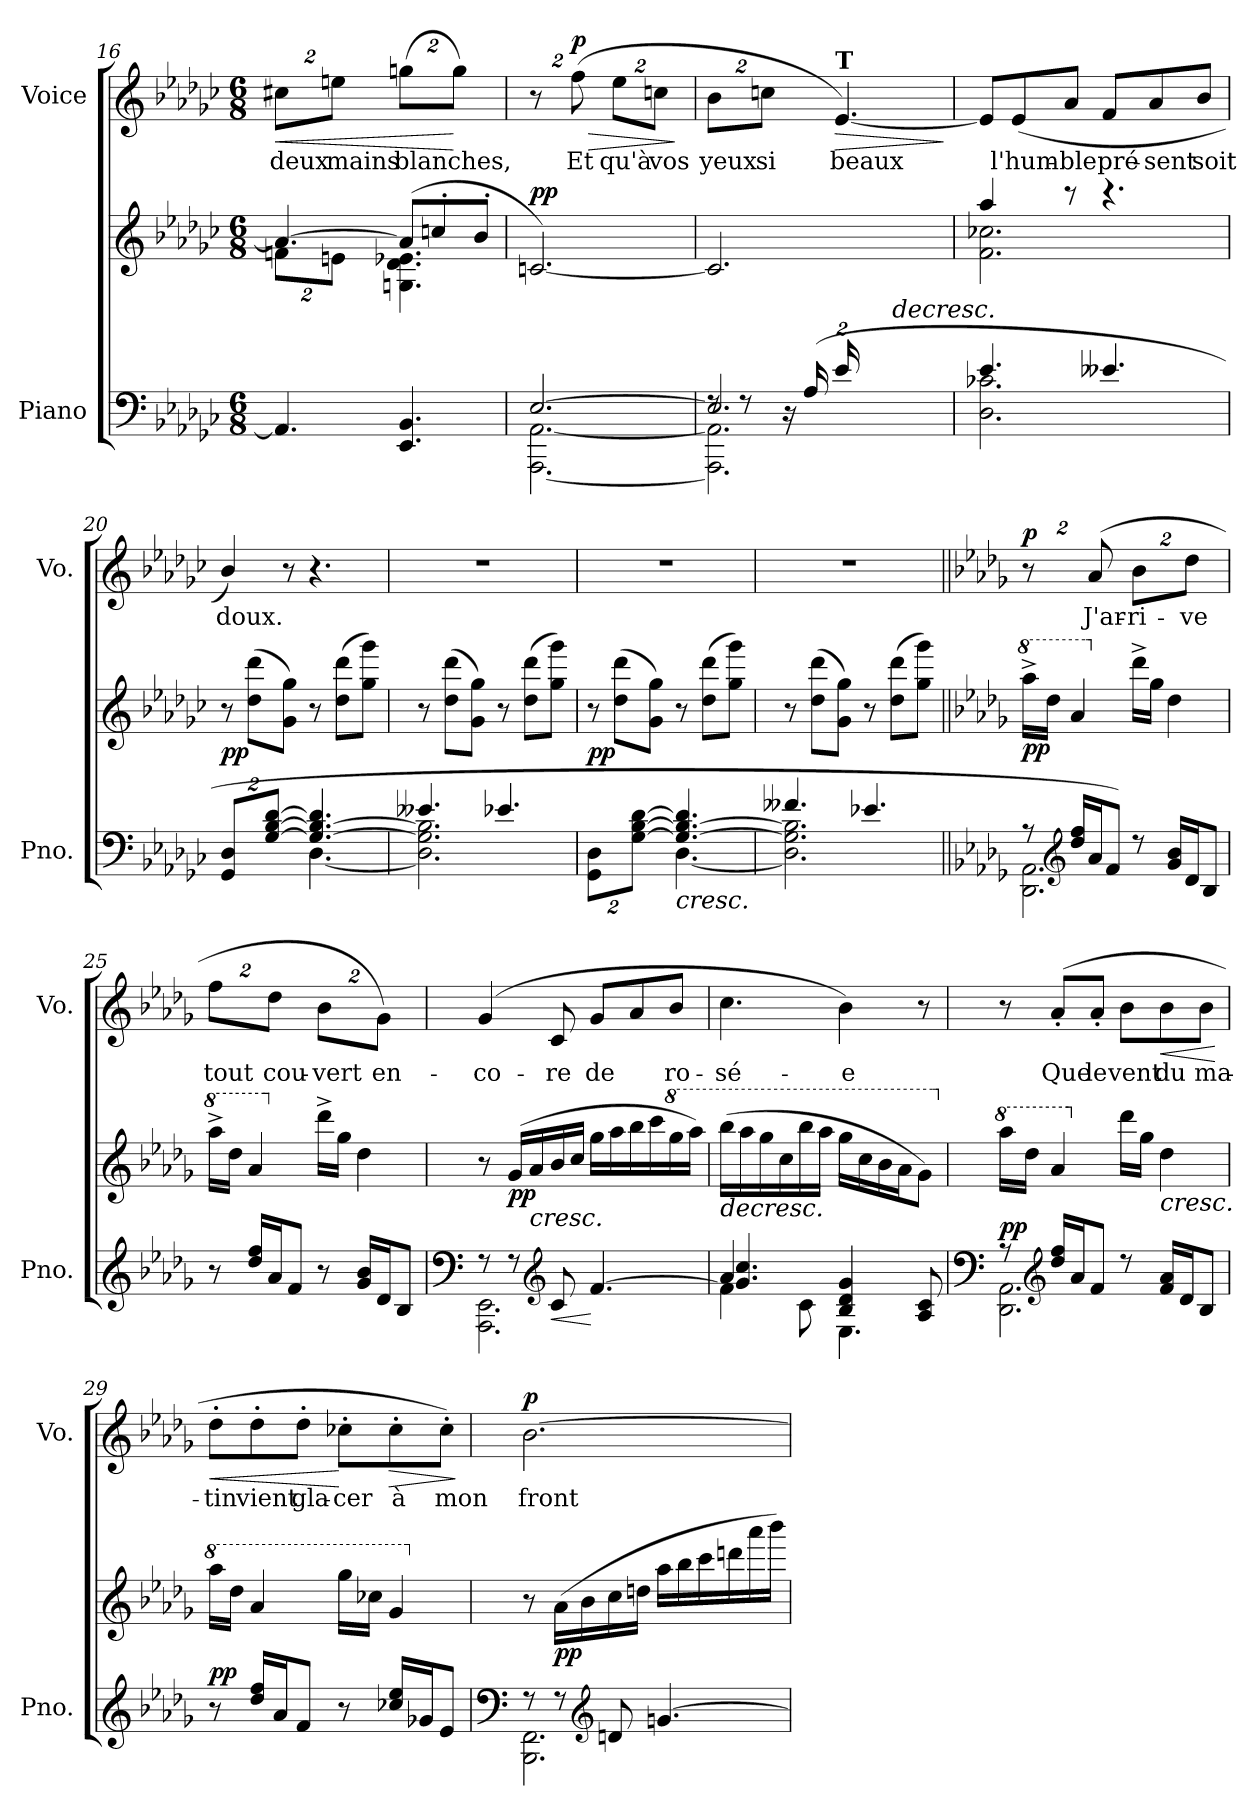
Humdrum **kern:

**kern	**kern	**dynam	**kern	**text	**dynam
*part2	*part2	*part2	*part1	*part1	*part1
*staff3	*staff2	*staff2/3	*staff1	*staff1	*staff1
*I"Piano	*	*	*I"Voice	*	*
*I'Pno.	*	*	*I'Vo.	*	*
!!LO:PB:g=z
*clefF4	*clefG2	*	*clefG2	*	*
*k[b-e-a-d-g-c-]	*k[b-e-a-d-g-c-]	*	*k[b-e-a-d-g-c-]	*	*
*M6/8	*M6/8	*	*M6/8	*	*
=16	=16	=16	=16	=16	=16
*	*^	*	*	*	*
*	*	*Xbrackettup	*	*Xbrackettup	*	*
!	!	!	!	!	!LO:LY:b	!LO:HP:b
4.AA/]	4.a/_	16%3fn\L	.	16%3cc#X\L	deux	<
!	!	!	!	!	!LO:LY:b	!
.	.	16%3en\J	.	16%3een\J	mains	.
!	!	!	!	!	!LO:LY:b	!
4.EE-/ 4.BB-/	(>8a/L]	4.Gn\ 4.d-\ 4.e-X\	.	(>16%3ggn\L	blanches,	.
.	8ccn'/	.	.	.	.	.
.	.	.	.	16%3gg\J)	.	[
.	8b-'/J	.	.	.	.	.
*	*v	*v	*	*	*	*
=17	=17	=17	=17	=17	=17
*^	*	*	*	*	*
!	!	!	!LO:DY:a	!	!	!
[2.E-/	[2.AAA-\ [2.AA-\	[2.cn/)	pp	16%3r	.	.
!	!	!	!	!	!LO:LY:b	!LO:HP:b
!	!	!	!	!	!	!LO:DY:n=1:a
.	.	.	.	(>16%3ff\	Et	> p
!	!	!	!	!	!LO:LY:b	!
.	.	.	.	16%3ee-\L	qu'à	.
!	!	!	!	!	!LO:LY:b	!
.	.	.	.	16%3ccn\J	vos	.
*v	*v	*	*	*	*	*
.	.	.	.	.	]
=18	=18	=18	=18	=18	=18
*^	*^	*	*	*	*
*	*^	*	*	*	*	*	*
!	!	!	!	!	!	!	!LO:LY:b	!
2.E-/]	2.AAA-\] 2.AA-\]	8rF	2.c/]	4...ryy	.	16%3b-\L	yeux	.
.	.	8rF	.	.	.	.	.	.
!	!	!	!	!	!	!	!LO:LY:b	!
.	.	.	.	.	.	16%3ccn\J	si	.
.	.	16r	.	.	.	.	.	.
.	.	(>16A-/LL	.	.	.	.	.	.
*	*	*Xbrackettup	*	*	*	*	*	*
!	!	!	!	!	!	!LO:TX:a:B:t=T	!	!
!	!	!	!	!	!	!	!LO:LY:b	!LO:HP:b
.	.	32%3e-/	.	.	.	[4.e-/)	beaux	>
.	.	4ryy	.	32%3a-\	.	.	.	.
!	!	!	!	!	!LO:HP:b	!	!	!
.	.	.	.	32%3ccn\	>	.	.	.
.	.	.	.	32%3ee-\JJ	.	.	.	.
.	.	32ryy	.	.	.	.	.	.
*v	*v	*v	*	*	*	*	*	*
*	*v	*v	*	*	*	*
.	.	.	.	.	]
=19	=19	=19	=19	=19	=19
*^	*^	*	*	*	*
4.e-/	2.D-\ 2.c-X\	4aa-/)	2.f\ 2.cc-X\	.	8e-/L]	.	.
!	!	!	!	!	!	!LO:LY:b	!
.	.	.	.	.	(<8e-/	l'hum-	.
!	!	!	!	!	!	!LO:LY:b	!
.	.	8r	.	.	8a-/J	-ble	.
!	!	!	!	!	!	!LO:LY:b	!
4.e--X/	.	4.r	.	.	8f/L	pré-	.
!	!	!	!	!	!	!LO:LY:b	!
.	.	.	.	.	8a-/	-sent	.
!	!	!	!	!	!	!LO:LY:b	!
.	.	.	.	.	8b-/J	soit	.
*	*	*v	*v	*	*	*	*
=20	=20	=20	=20	=20	=20	=20
!	!	!	!LO:DY:b	!	!LO:LY:b	!
16%3GG-/ 16%3D-/L	4.ryy	8r	pp	4b-/)	doux.	.
.	.	(>8dd-\ 8ddd-\L	.	.	.	.
[16%3G-/ [16%3B-/ [16%3d-/J	.	.	.	.	.	.
.	.	8g-\ 8gg-\J)	.	8r	.	.
4.G-/_ 4.B-/_ 4.d-/]	[4.D-\	8r	.	4.r	.	.
.	.	(>8dd-\ 8ddd-\L	.	.	.	.
.	.	8gg-\ 8ggg-\J)	.	.	.	.
!!LO:PB:g=z
=21	=21	=21	=21	=21	=21	=21
4.e--X/	2.D-\] 2.G-\] 2.B-\]	8r	.	2.r	.	.
.	.	(>8dd-\ 8ddd-\L	.	.	.	.
.	.	8g-\ 8gg-\J)	.	.	.	.
4.e-X/	.	8r	.	.	.	.
.	.	(>8dd-\ 8ddd-\L	.	.	.	.
.	.	8gg-\ 8ggg-\J)	.	.	.	.
*v	*v	*	*	*	*	*
.	.	]	.	.	.
=22	=22	=22	=22	=22	=22
*^	*	*	*	*	*
!	!	!	!LO:DY:b	!	!	!
16%3GG-\ 16%3D-\L	4.ryy	8r	pp	2.r	.	.
.	.	(>8dd-\ 8ddd-\L	.	.	.	.
[16%3G-\ [16%3B-\ [16%3d-\J	.	.	.	.	.	.
.	.	8g-\ 8gg-\J)	.	.	.	.
!	!	!	!LO:HP:b=2	!	!	!
4.G-/_ 4.B-/_ 4.d-/]	[4.D-\	8r	<	.	.	.
.	.	(>8dd-\ 8ddd-\L	.	.	.	.
.	.	8gg-\ 8ggg-\J)	.	.	.	.
=23	=23	=23	=23	=23	=23	=23
4.f--X/	2.D-\] 2.G-\] 2.B-\]	8r	.	2.r	.	.
.	.	(>8dd-\ 8ddd-\L	.	.	.	.
.	.	8g-\ 8gg-\J)	.	.	.	.
4.e-X/	.	8r	.	.	.	.
.	.	(>8dd-\ 8ddd-\L	.	.	.	.
.	.	8gg-\ 8ggg-\J)	.	.	.	.
=24||	=24||	=24||	=24||	=24||	=24||	=24||
*k[b-e-a-d-g-]	*	*k[b-e-a-d-g-]	*	*k[b-e-a-d-g-]	*	*
*	*	*8va	*	*	*	*
!	!	!	!LO:DY:b	!	!	!LO:DY:a
8r	2.DD-\ 2.AA-\	(>16aaa-^\LL	pp	16%3r	.	p
.	.	16ddd-\JJ	.	.	.	.
*clefG2	*	*	*	*	*	*
16dd-/ 16ff/LL	.	4aa-/	.	.	.	.
!	!	!	!	!	!LO:LY:b	!
16a-/J	.	.	.	(>16%3a-/	J'ar-	.
8f/J)	.	.	.	.	.	.
*	*	*X8va	*	*	*	*
!	!	!	!	!	!LO:LY:b	!
8r	.	(>16ddd-^\LL	.	16%3b-\L	-ri-	.
.	.	16gg-\JJ	.	.	.	.
16g-/ 16b-/LL	.	4dd-\	.	.	.	.
!	!	!	!	!	!LO:LY:b	!
16d-/J	.	.	.	16%3dd-\J	-ve	.
8B-/J)	.	.	.	.	.	.
*v	*v	*	*	*	*	*
!!LO:LB:g=z
=25	=25	=25	=25	=25	=25
*	*8va	*	*	*	*
!	!	!	!	!LO:LY:b	!
8r	(>16aaa-^\LL	.	16%3ff\L	tout	.
.	16ddd-\JJ	.	.	.	.
16dd-/ 16ff/LL	4aa-/	.	.	.	.
!	!	!	!	!LO:LY:b	!
16a-/J	.	.	16%3dd-\J	cou-	.
8f/J)	.	.	.	.	.
*	*X8va	*	*	*	*
!	!	!	!	!LO:LY:b	!
8r	(>16ddd-^\LL	.	16%3b-\L	-vert	.
.	16gg-\JJ	.	.	.	.
16g-/ 16b-/LL	4dd-\	.	.	.	.
!	!	!	!	!LO:LY:b	!
16d-/J	.	.	16%3g-\J)	en-	.
8B-/J)	.	.	.	.	.
=26	=26	=26	=26	=26	=26
*clefF4	*	*	*	*	*
*^	*	*	*	*	*
!	!	!	!	!	!LO:LY:b	!
8r	2.AAA-\ 2.EE-\	8r	.	(>4g-/	-co-	.
!	!	!	!LO:DY:b	!	!	!
8r	.	(>16g-/LL	pp	.	.	.
!	!	!	!LO:HP:b	!	!	!
.	.	16a-/	<	.	.	.
*clefG2	*	*	*	*	*	*
!	!	!	!LO:HP:b=2	!	!LO:LY:b	!
8c/	.	16b-/	<	8c/	-re	.
.	.	16cc/JJ	.	.	.	.
!	!	!	!	!	!LO:LY:b	!
[4.f/	.	16gg-\LL	[	8g-/L	de	.
.	.	16aa-\	.	.	.	.
.	.	16bb-\	.	8a-/	.	.
.	.	16ccc\	.	.	.	.
*	*	*8va	*	*	*	*
!	!	!	!	!	!LO:LY:b	!
.	.	16ggg-\	.	8b-/J	ro-	.
.	.	16aaa-\JJ)	.	.	.	.
*v	*v	*	*	*	*	*
.	.	[	.	.	.
=27	=27	=27	=27	=27	=27
*^	*	*	*	*	*
*	*^	*	*	*	*	*
!	!	!	!	!LO:HP:b	!	!LO:LY:b	!
4.a-/	4.g-/ 4.cc/	4f\]	(>16bbb-\LL	>	4.cc\	-sé-	.
.	.	.	16aaa-\	.	.	.	.
.	.	.	16ggg-\	.	.	.	.
.	.	.	16ccc\	.	.	.	.
.	.	8c\	16bbb-\	.	.	.	.
.	.	.	16aaa-\JJ	.	.	.	.
!	!	!	!	!	!	!LO:LY:b	!
4B-/ 4d-/ 4g-/	4.ryy	4.E-\	16ggg-\LL	.	4b-\)	-e	.
.	.	.	16ccc\	[	.	.	.
.	.	.	16bb-\	.	.	.	.
.	.	.	16aa-\J	.	.	.	.
8A-/ 8c/	.	.	8gg-\J)	.	8r	.	.
*v	*v	*v	*	*	*	*	*
=28	=28	=28	=28	=28	=28
*clefF4	*	*	*	*	*
*^	*	*	*	*	*
*	*	*X8va	*	*	*	*
*	*	*8va	*	*	*	*
!	!	!	!LO:DY:a=2	!	!	!
8r	2.DD-\ 2.AA-\	(>16aaa-\LL	pp	8r	.	.
.	.	16ddd-\JJ	.	.	.	.
*clefG2	*	*	*	*	*	*
!	!	!	!	!	!LO:LY:b	!
16dd-/ 16ff/LL	.	4aa-/	.	(>8a-'/L	Que	.
16a-/J	.	.	.	.	.	.
!	!	!	!	!	!LO:LY:b	!
8f/J)	.	.	.	8a-'/J	le	.
*	*	*X8va	*	*	*	*
!	!	!	!	!	!LO:LY:b	!
8r	.	(>16ddd-\LL	.	8b-\L	vent	.
.	.	16gg-\JJ	.	.	.	.
!	!	!	!LO:HP:b	!	!LO:LY:b	!LO:HP:b
16f/ 16a-/LL	.	4dd-\	<	8b-\	du	<
16d-/J	.	.	.	.	.	.
!	!	!	!	!	!LO:LY:b	!
8B-/J)	.	.	.	8b-\J	ma-	.
*v	*v	*	*	*	*	*
.	.	.	.	.	[
!!LO:LB:g=z
=29	=29	=29	=29	=29	=29
*	*8va	*	*	*	*
!	!	!LO:DY:a=2	!	!LO:LY:b	!LO:HP:b
8r	(>16aaa-\LL	pp	8dd-'\L	-tin	<
.	16ddd-\JJ	.	.	.	.
!	!	!	!	!LO:LY:b	!
16dd-/ 16ff/LL	4aa-/	.	8dd-'\	vient	.
16a-/J	.	.	.	.	.
!	!	!	!	!LO:LY:b	!
8f/J)	.	.	8dd-'\J	gla-	.
!	!	!	!	!LO:LY:b	!
8r	(>16ggg-\LL	.	8cc-X'\L	-cer	[
.	16ccc-X\JJ	]	.	.	.
!	!	!	!	!LO:LY:b	!LO:HP:b
16cc-X/ 16ee-/LL	4gg-/	.	8cc-'\	à	>
16g-X/J	.	.	.	.	.
!	!	!	!	!LO:LY:b	!
8e-/J)	.	.	8cc-'\J)	mon	.
.	.	.	.	.	]
=30	=30	=30	=30	=30	=30
*clefF4	*	*	*	*	*
*^	*	*	*	*	*
*	*	*X8va	*	*	*	*
!	!	!	!	!	!LO:LY:b	!LO:DY:a
8r	2.BBB-\ 2.FF\	8r	.	[2.b-\	front	p
!	!	!	!LO:DY:b	!	!	!
8r	.	(>16a-\LL	pp	.	.	.
.	.	16b-\	.	.	.	.
*clefG2	*	*	*	*	*	*
8dn/	.	16cc\	.	.	.	.
.	.	16ddn\JJ	.	.	.	.
[4.gn/	.	16aa-\LL	.	.	.	.
.	.	16bb-\	.	.	.	.
.	.	16ccc\	.	.	.	.
.	.	16dddn\	.	.	.	.
.	.	16aaa-\	.	.	.	.
.	.	16bbb-\JJ)	.	.	.	.
*v	*v	*	*	*	*	*
.	.	[	.	.	.
=	=	=	=	=	=
*-	*-	*-	*-	*-	*-
